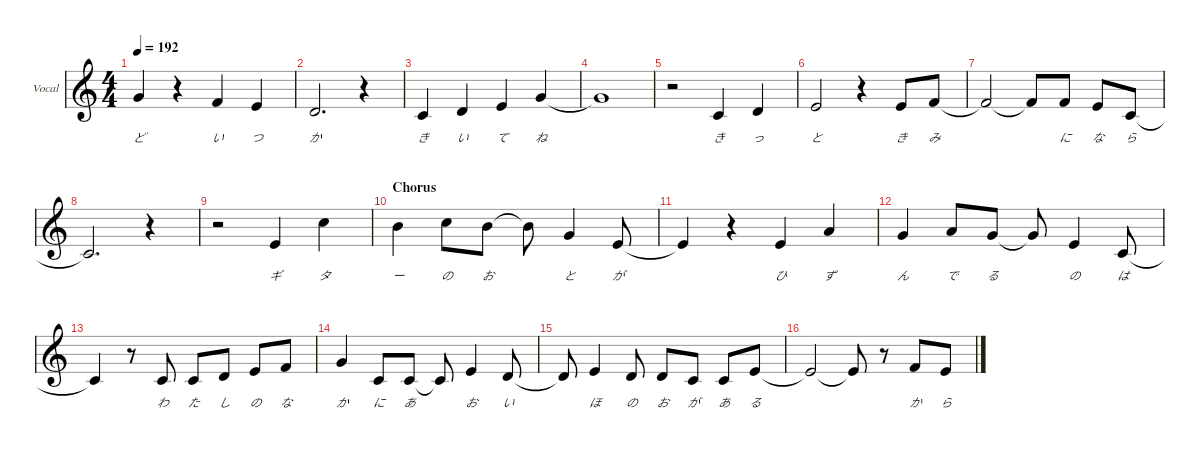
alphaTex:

\defaultSystemsLayout 4
\hideDynamics
\bracketExtendMode nobrackets
\firstSystemTrackNameOrientation horizontal
\track ("Vocal" "Vocal") {defaultSystemsLayout 4 mute instrument lead7fifths}
\staff {score}
\tuning (E4 B3 G3 D3 A2 E2)
\ts (4 4)
\tempo 192
\clef g2
\ks c
3.1.4{lyrics (0 "ど") lyrics (1 "") lyrics (2 "") lyrics (3 "") lyrics (4 "") dy f} r.4 1.1.4{lyrics (0 "い") lyrics (1 "") lyrics (2 "") lyrics (3 "") lyrics (4 "")} 0.1.4{lyrics (0 "つ") lyrics (1 "") lyrics (2 "") lyrics (3 "") lyrics (4 "")} |
3.2.2{d lyrics (0 "か") lyrics (1 "") lyrics (2 "") lyrics (3 "") lyrics (4 "")} r.4 |
1.2.4{lyrics (0 "き") lyrics (1 "") lyrics (2 "") lyrics (3 "") lyrics (4 "")} 3.2.4{lyrics (0 "い") lyrics (1 "") lyrics (2 "") lyrics (3 "") lyrics (4 "")} 0.1.4{lyrics (0 "て") lyrics (1 "") lyrics (2 "") lyrics (3 "") lyrics (4 "")} 3.1.4{lyrics (0 "ね") lyrics (1 "") lyrics (2 "") lyrics (3 "") lyrics (4 "")} |
3.1{t}.1 |
r.2 1.2.4{lyrics (0 "き") lyrics (1 "") lyrics (2 "") lyrics (3 "") lyrics (4 "")} 3.2.4{lyrics (0 "っ") lyrics (1 "") lyrics (2 "") lyrics (3 "") lyrics (4 "")} |
0.1.2{lyrics (0 "と") lyrics (1 "") lyrics (2 "") lyrics (3 "") lyrics (4 "")} r.4 0.1.8{lyrics (0 "き") lyrics (1 "") lyrics (2 "") lyrics (3 "") lyrics (4 "")} 1.1.8{lyrics (0 "み") lyrics (1 "") lyrics (2 "") lyrics (3 "") lyrics (4 "")} |
1.1{t}.2 1.1{t}.8 1.1.8{lyrics (0 "に") lyrics (1 "") lyrics (2 "") lyrics (3 "") lyrics (4 "")} 0.1.8{lyrics (0 "な") lyrics (1 "") lyrics (2 "") lyrics (3 "") lyrics (4 "")} 1.2.8{lyrics (0 "ら") lyrics (1 "") lyrics (2 "") lyrics (3 "") lyrics (4 "")} |
1.2{t}.2{d} r.4 |
r.2 0.1.4{lyrics (0 "ギ") lyrics (1 "") lyrics (2 "") lyrics (3 "") lyrics (4 "")} 8.1.4{lyrics (0 "タ") lyrics (1 "") lyrics (2 "") lyrics (3 "") lyrics (4 "")} |
\section ("" "Chorus")
7.1.4{lyrics (0 "ー") lyrics (1 "") lyrics (2 "") lyrics (3 "") lyrics (4 "")} 8.1.8{lyrics (0 "の") lyrics (1 "") lyrics (2 "") lyrics (3 "") lyrics (4 "")} 7.1.8{lyrics (0 "お") lyrics (1 "") lyrics (2 "") lyrics (3 "") lyrics (4 "")} 7.1{t}.8 3.1.4{lyrics (0 "と") lyrics (1 "") lyrics (2 "") lyrics (3 "") lyrics (4 "")} 0.1.8{lyrics (0 "が") lyrics (1 "") lyrics (2 "") lyrics (3 "") lyrics (4 "")} |
0.1{t}.4 r.4 0.1.4{lyrics (0 "ひ") lyrics (1 "") lyrics (2 "") lyrics (3 "") lyrics (4 "")} 5.1.4{lyrics (0 "ず") lyrics (1 "") lyrics (2 "") lyrics (3 "") lyrics (4 "")} |
3.1.4{lyrics (0 "ん") lyrics (1 "") lyrics (2 "") lyrics (3 "") lyrics (4 "")} 5.1.8{lyrics (0 "で") lyrics (1 "") lyrics (2 "") lyrics (3 "") lyrics (4 "")} 3.1.8{lyrics (0 "る") lyrics (1 "") lyrics (2 "") lyrics (3 "") lyrics (4 "")} 3.1{t}.8 0.1.4{lyrics (0 "の") lyrics (1 "") lyrics (2 "") lyrics (3 "") lyrics (4 "")} 1.2.8{lyrics (0 "は") lyrics (1 "") lyrics (2 "") lyrics (3 "") lyrics (4 "")} |
1.2{t}.4 r.8 1.2.8{lyrics (0 "わ") lyrics (1 "") lyrics (2 "") lyrics (3 "") lyrics (4 "")} 1.2.8{lyrics (0 "た") lyrics (1 "") lyrics (2 "") lyrics (3 "") lyrics (4 "")} 3.2.8{lyrics (0 "し") lyrics (1 "") lyrics (2 "") lyrics (3 "") lyrics (4 "")} 0.1.8{lyrics (0 "の") lyrics (1 "") lyrics (2 "") lyrics (3 "") lyrics (4 "")} 1.1.8{lyrics (0 "な") lyrics (1 "") lyrics (2 "") lyrics (3 "") lyrics (4 "")} |
3.1.4{lyrics (0 "か") lyrics (1 "") lyrics (2 "") lyrics (3 "") lyrics (4 "")} 1.2.8{lyrics (0 "に") lyrics (1 "") lyrics (2 "") lyrics (3 "") lyrics (4 "")} 1.2.8{lyrics (0 "あ") lyrics (1 "") lyrics (2 "") lyrics (3 "") lyrics (4 "")} 1.2{t}.8 0.1.4{lyrics (0 "お") lyrics (1 "") lyrics (2 "") lyrics (3 "") lyrics (4 "")} 3.2.8{lyrics (0 "い") lyrics (1 "") lyrics (2 "") lyrics (3 "") lyrics (4 "")} |
3.2{t}.8 0.1.4{lyrics (0 "ほ") lyrics (1 "") lyrics (2 "") lyrics (3 "") lyrics (4 "")} 3.2.8{lyrics (0 "の") lyrics (1 "") lyrics (2 "") lyrics (3 "") lyrics (4 "")} 3.2.8{lyrics (0 "お") lyrics (1 "") lyrics (2 "") lyrics (3 "") lyrics (4 "")} 1.2.8{lyrics (0 "が") lyrics (1 "") lyrics (2 "") lyrics (3 "") lyrics (4 "")} 1.2.8{lyrics (0 "あ") lyrics (1 "") lyrics (2 "") lyrics (3 "") lyrics (4 "")} 0.1.8{lyrics (0 "る") lyrics (1 "") lyrics (2 "") lyrics (3 "") lyrics (4 "")} |
0.1{t}.2 0.1{t}.8 r.8 1.1.8{lyrics (0 "か") lyrics (1 "") lyrics (2 "") lyrics (3 "") lyrics (4 "")} 0.1.8{lyrics (0 "ら") lyrics (1 "") lyrics (2 "") lyrics (3 "") lyrics (4 "")}
